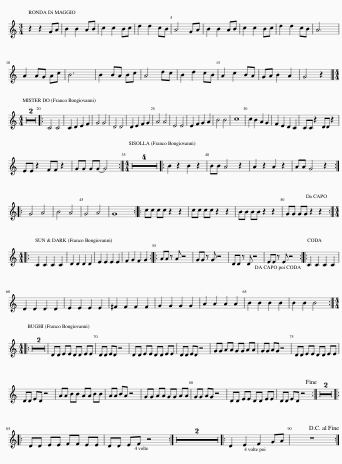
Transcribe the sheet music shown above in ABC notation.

X:1
L:1/8
M:3/4
I:linebreak $
K:C
V:1 treble
V:1
 z2 z2 GA | B2 B2 AB | c2 c2 Bc | d2 d2 cB | A4 GA | %5
 B2 B2 AB | c2 c2 Bc | d2 d2 cB | A6 |$ A2 AG Ac | %10
 B6 | B2 BA Bc | A4 dc | B2 d2 cB | A2 c2 BA | %15
 GA B2 A2 | G4 z2 |]$[M:4/4] z8 | z8 |: C4 C4 | %20
 C2 D2 E2 F2 | G4 G4 | D4 D4 | D2 E2 F2 G2 | A4 A4 | %25
 E4 E4 | E2 F2 G2 A2 | B4 B4 | c8 | c2 B2 A2 G2 | %30
 F2 E2 D2 C2 | CC z2 DD z2 |$ EE z2 FF z2 | GG GG- G4 :|[M:4/4] z8 | %35
 z8 | z8 | z8 |: B2 z2 B2 z2 | BB A4 z2 | %40
 A2 z2 A2 z2 | AA G4 z2 ::$ G4 A4 | B4 A4 | G4 A4 | %45
 G8 :: cc cc z2 z2 | cc cc z2 z2 | BB BB z2 z2 | GG GG z2 z2 ::$ %50
[M:4/4] C2 C2 C2 C2 | D2 D2 D2 D2 | E2 E2 E2 E2 | F2 G2 F2 G2 :: AA z A z4 | %55
 GG z G z4 | DD z D z4 | EE z E z4 :: C2 C2 C2 C2 |$ D2 D2 D2 D2 | %60
 E2 E2 E2 E2 | ^F2 F2 F2 F2 | G2 G2 G2 G2 | A2 A2 A2 A2 | B2 B2 B2 B2 | %65
 B2 B2 B4 ::$[M:4/4] z8 | z8 | DD EE DD EE | DD ED z4 | %70
 DD EE DD EE | DD ED z4 | GG AA GG AA | GG AG z4 | DD EE DD EE |$ %75
 DD ED z4 | AA BB AA BB | AA BA z4 | GG AA GG AA | GG AG z4 | %80
 DD EE DD EE | DD ED z4!fine! :| z8 | z8 |:$ DD EE FF EE | %85
 DD EF z4 :| z8 | z8 |: D2 E2 F2 GA | z8!D.C.! :| %90
